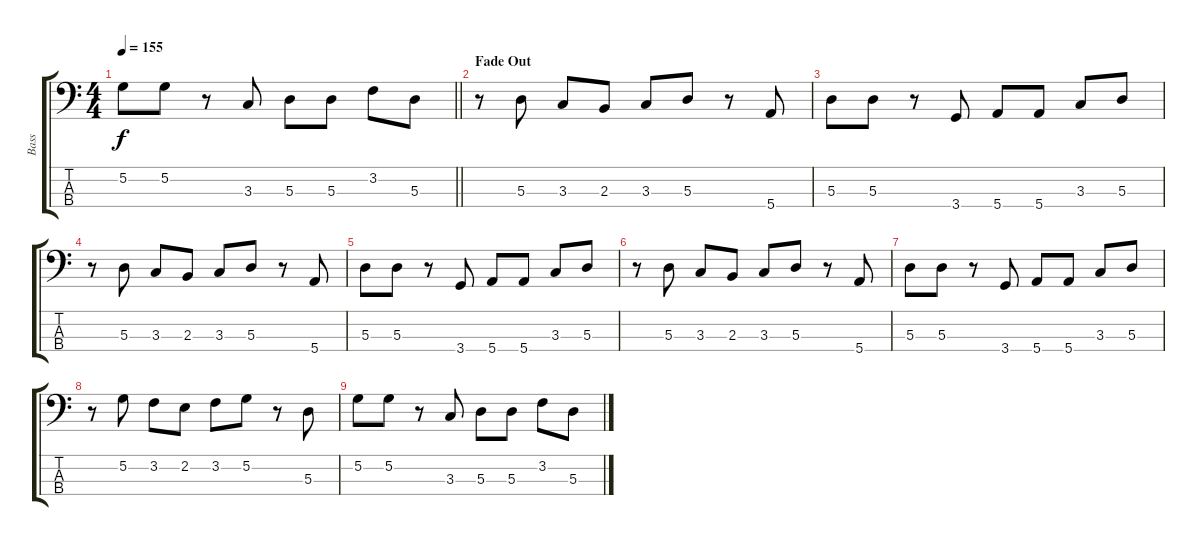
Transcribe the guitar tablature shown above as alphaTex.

\track ("Bass" "Bass") {instrument slapbass1}
\staff {score tabs}
\tuning (G2 D2 A1 E1) {hide}
\ts (4 4)
\tempo 155
\clef f4
\barLineRight lightlight
\ks c
5.2.8{dy f} 5.2.8 r.8 3.3.8 5.3.8 5.3.8 3.2.8 5.3.8 |
\section ("" "Fade Out")
r.8 5.3.8 3.3.8 2.3.8 3.3.8 5.3.8 r.8 5.4.8 |
5.3.8 5.3.8 r.8 3.4.8 5.4.8 5.4.8 3.3.8 5.3.8 |
r.8 5.3.8 3.3.8 2.3.8 3.3.8 5.3.8 r.8 5.4.8 |
5.3.8 5.3.8 r.8 3.4.8 5.4.8 5.4.8 3.3.8 5.3.8 |
r.8 5.3.8 3.3.8 2.3.8 3.3.8 5.3.8 r.8 5.4.8 |
5.3.8 5.3.8 r.8 3.4.8 5.4.8 5.4.8 3.3.8 5.3.8 |
r.8 5.2.8 3.2.8 2.2.8 3.2.8 5.2.8 r.8 5.3.8 |
5.2.8 5.2.8 r.8 3.3.8 5.3.8 5.3.8 3.2.8 5.3.8
